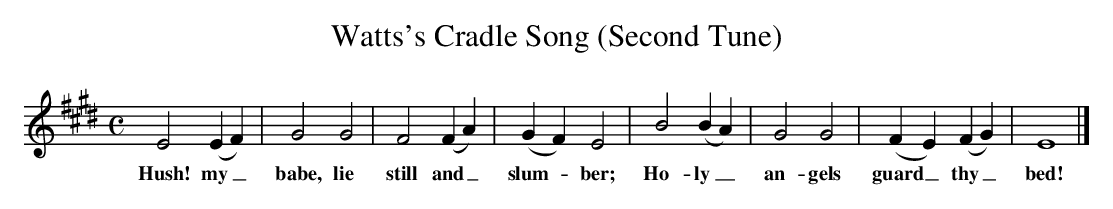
X:1
T:Watts's Cradle Song (Second Tune)
M:C
L:1/4
K:E
E2(EF)|G2G2|F2(FA)|(GF)E2|B2(BA)|G2G2|(FE)(FG)|E4|]
w:Hush! my_ babe, lie still and_ slum - ber; Ho-ly_ an-gels guard_ thy_ bed!
